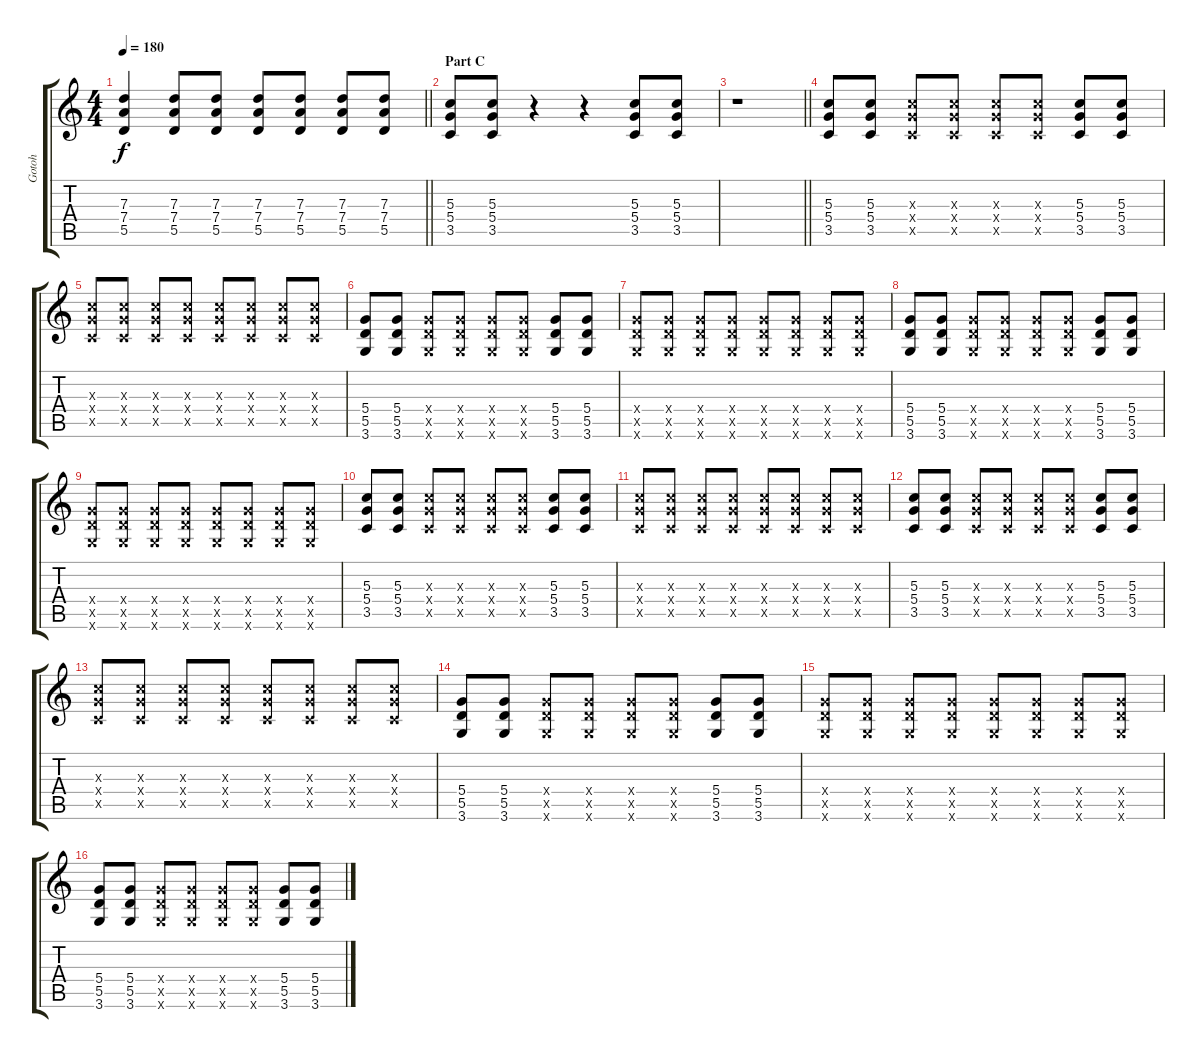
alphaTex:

\track ("Gotoh" "Gotoh") {instrument distortionguitar}
\staff {score tabs}
\tuning (E4 B3 G3 D3 A2 E2) {hide}
\ts (4 4)
\tempo 180
\clef g2
\barLineRight lightlight
\ks c
(7.3 7.4 5.5).4{dy f} (7.3 7.4 5.5).8 (7.3 7.4 5.5).8 (7.3 7.4 5.5).8 (7.3 7.4 5.5).8 (7.3 7.4 5.5).8 (7.3 7.4 5.5).8 |
\section ("" "Part C")
(5.3 5.4 3.5).8 (5.3 5.4 3.5).8 r.4 r.4 (5.3 5.4 3.5).8 (5.3 5.4 3.5).8 |
\barLineRight lightlight
r.1 |
(5.3 5.4 3.5).8 (5.3 5.4 3.5).8 (5.3{x} 5.4{x} 3.5{x}).8 (5.3{x} 5.4{x} 3.5{x}).8 (5.3{x} 5.4{x} 3.5{x}).8 (5.3{x} 5.4{x} 3.5{x}).8 (5.3 5.4 3.5).8 (5.3 5.4 3.5).8 |
(5.3{x} 5.4{x} 3.5{x}).8 (5.3{x} 5.4{x} 3.5{x}).8 (5.3{x} 5.4{x} 3.5{x}).8 (5.3{x} 5.4{x} 3.5{x}).8 (5.3{x} 5.4{x} 3.5{x}).8 (5.3{x} 5.4{x} 3.5{x}).8 (5.3{x} 5.4{x} 3.5{x}).8 (5.3{x} 5.4{x} 3.5{x}).8 |
(5.4 5.5 3.6).8 (5.4 5.5 3.6).8 (5.4{x} 5.5{x} 3.6{x}).8 (5.4{x} 5.5{x} 3.6{x}).8 (5.4{x} 5.5{x} 3.6{x}).8 (5.4{x} 5.5{x} 3.6{x}).8 (5.4 5.5 3.6).8 (5.4 5.5 3.6).8 |
(5.4{x} 5.5{x} 3.6{x}).8 (5.4{x} 5.5{x} 3.6{x}).8 (5.4{x} 5.5{x} 3.6{x}).8 (5.4{x} 5.5{x} 3.6{x}).8 (5.4{x} 5.5{x} 3.6{x}).8 (5.4{x} 5.5{x} 3.6{x}).8 (5.4{x} 5.5{x} 3.6{x}).8 (5.4{x} 5.5{x} 3.6{x}).8 |
(5.4 5.5 3.6).8 (5.4 5.5 3.6).8 (5.4{x} 5.5{x} 3.6{x}).8 (5.4{x} 5.5{x} 3.6{x}).8 (5.4{x} 5.5{x} 3.6{x}).8 (5.4{x} 5.5{x} 3.6{x}).8 (5.4 5.5 3.6).8 (5.4 5.5 3.6).8 |
(5.4{x} 5.5{x} 3.6{x}).8 (5.4{x} 5.5{x} 3.6{x}).8 (5.4{x} 5.5{x} 3.6{x}).8 (5.4{x} 5.5{x} 3.6{x}).8 (5.4{x} 5.5{x} 3.6{x}).8 (5.4{x} 5.5{x} 3.6{x}).8 (5.4{x} 5.5{x} 3.6{x}).8 (5.4{x} 5.5{x} 3.6{x}).8 |
(5.3 5.4 3.5).8 (5.3 5.4 3.5).8 (5.3{x} 5.4{x} 3.5{x}).8 (5.3{x} 5.4{x} 3.5{x}).8 (5.3{x} 5.4{x} 3.5{x}).8 (5.3{x} 5.4{x} 3.5{x}).8 (5.3 5.4 3.5).8 (5.3 5.4 3.5).8 |
(5.3{x} 5.4{x} 3.5{x}).8 (5.3{x} 5.4{x} 3.5{x}).8 (5.3{x} 5.4{x} 3.5{x}).8 (5.3{x} 5.4{x} 3.5{x}).8 (5.3{x} 5.4{x} 3.5{x}).8 (5.3{x} 5.4{x} 3.5{x}).8 (5.3{x} 5.4{x} 3.5{x}).8 (5.3{x} 5.4{x} 3.5{x}).8 |
(5.3 5.4 3.5).8 (5.3 5.4 3.5).8 (5.3{x} 5.4{x} 3.5{x}).8 (5.3{x} 5.4{x} 3.5{x}).8 (5.3{x} 5.4{x} 3.5{x}).8 (5.3{x} 5.4{x} 3.5{x}).8 (5.3 5.4 3.5).8 (5.3 5.4 3.5).8 |
(5.3{x} 5.4{x} 3.5{x}).8 (5.3{x} 5.4{x} 3.5{x}).8 (5.3{x} 5.4{x} 3.5{x}).8 (5.3{x} 5.4{x} 3.5{x}).8 (5.3{x} 5.4{x} 3.5{x}).8 (5.3{x} 5.4{x} 3.5{x}).8 (5.3{x} 5.4{x} 3.5{x}).8 (5.3{x} 5.4{x} 3.5{x}).8 |
(5.4 5.5 3.6).8 (5.4 5.5 3.6).8 (5.4{x} 5.5{x} 3.6{x}).8 (5.4{x} 5.5{x} 3.6{x}).8 (5.4{x} 5.5{x} 3.6{x}).8 (5.4{x} 5.5{x} 3.6{x}).8 (5.4 5.5 3.6).8 (5.4 5.5 3.6).8 |
(5.4{x} 5.5{x} 3.6{x}).8 (5.4{x} 5.5{x} 3.6{x}).8 (5.4{x} 5.5{x} 3.6{x}).8 (5.4{x} 5.5{x} 3.6{x}).8 (5.4{x} 5.5{x} 3.6{x}).8 (5.4{x} 5.5{x} 3.6{x}).8 (5.4{x} 5.5{x} 3.6{x}).8 (5.4{x} 5.5{x} 3.6{x}).8 |
(5.4 5.5 3.6).8 (5.4 5.5 3.6).8 (5.4{x} 5.5{x} 3.6{x}).8 (5.4{x} 5.5{x} 3.6{x}).8 (5.4{x} 5.5{x} 3.6{x}).8 (5.4{x} 5.5{x} 3.6{x}).8 (5.4 5.5 3.6).8 (5.4 5.5 3.6).8
